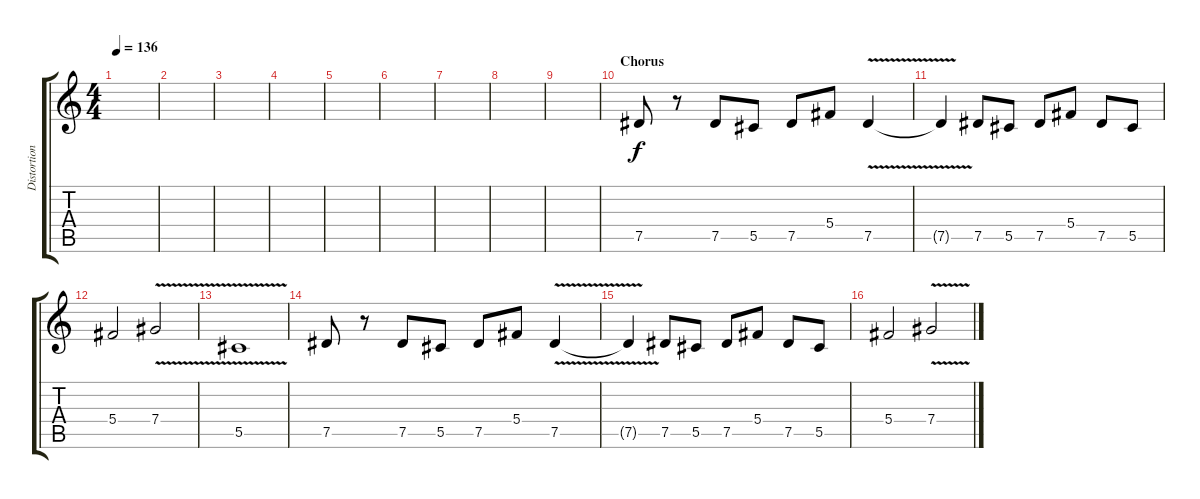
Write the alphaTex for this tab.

\track ("Distortion guitar" "Distortion") {instrument distortionguitar}
\staff {score tabs}
\tuning (Eb4 Bb3 Gb3 Db3 Ab2 Eb2) {hide}
\ts (4 4)
\tempo 136
\clef g2
\ks c
|
|
|
|
|
|
|
|
|
\section ("" "Chorus")
7.5.8 r.8 7.5.8 5.5.8 7.5.8 5.4.8 7.5{v}.4 |
7.5{t}.4 7.5.8 5.5.8 7.5.8 5.4.8 7.5.8 5.5.8 |
5.4.2 7.4{v}.2 |
5.5{v}.1 |
7.5.8 r.8 7.5.8 5.5.8 7.5.8 5.4.8 7.5{v}.4 |
7.5{t}.4 7.5.8 5.5.8 7.5.8 5.4.8 7.5.8 5.5.8 |
5.4.2 7.4{v}.2
